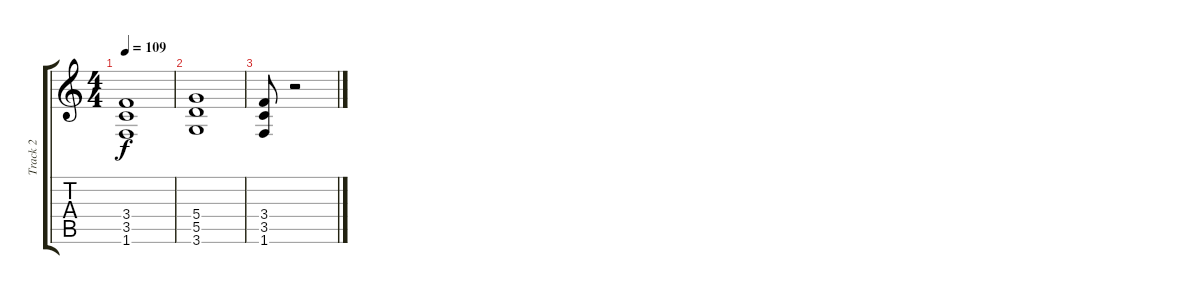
\track ("Track 2" "Track 2") {instrument distortionguitar}
\staff {score tabs}
\tuning (E4 B3 G3 D3 A2 E2) {hide}
\ts (4 4)
\tempo 109
\clef g2
\ks c
(3.4 3.5 1.6).1{dy f} |
(5.4 5.5 3.6).1 |
(3.4 3.5 1.6).8 r.2
